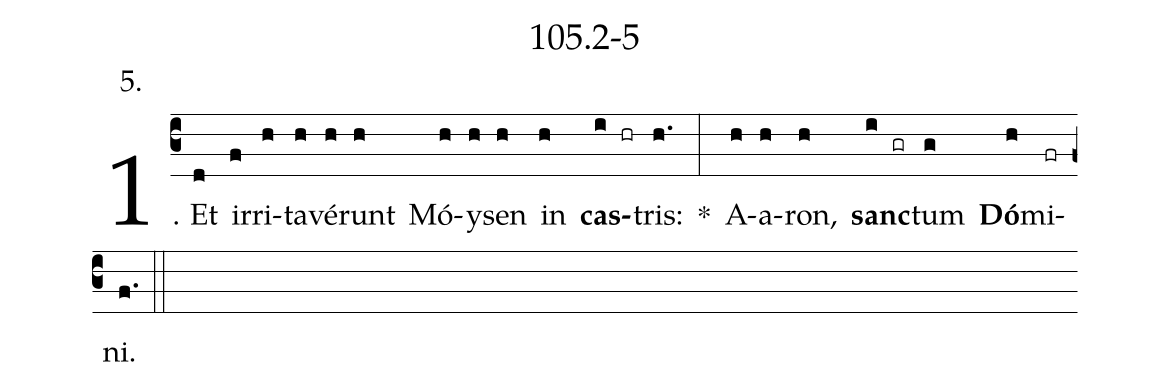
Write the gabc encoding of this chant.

name: 105.2-5;
annotation: 5.;
%%
(c3)1. Et(d) ir(f)ri(h)ta(h)vé(h)runt(h) Mó(h)y(h)sen(h) in(h) <b>cas</b>(i hr)tris:(h.) *(:) A(h)a(h)ron,(h) <b>sanc</b>(i gr)tum(g) <b>Dó</b>(h)mi(fr)ni.(f.) (::)


%E(h) u(h) o(i) u(g) a(h) e.(f.) (::)
